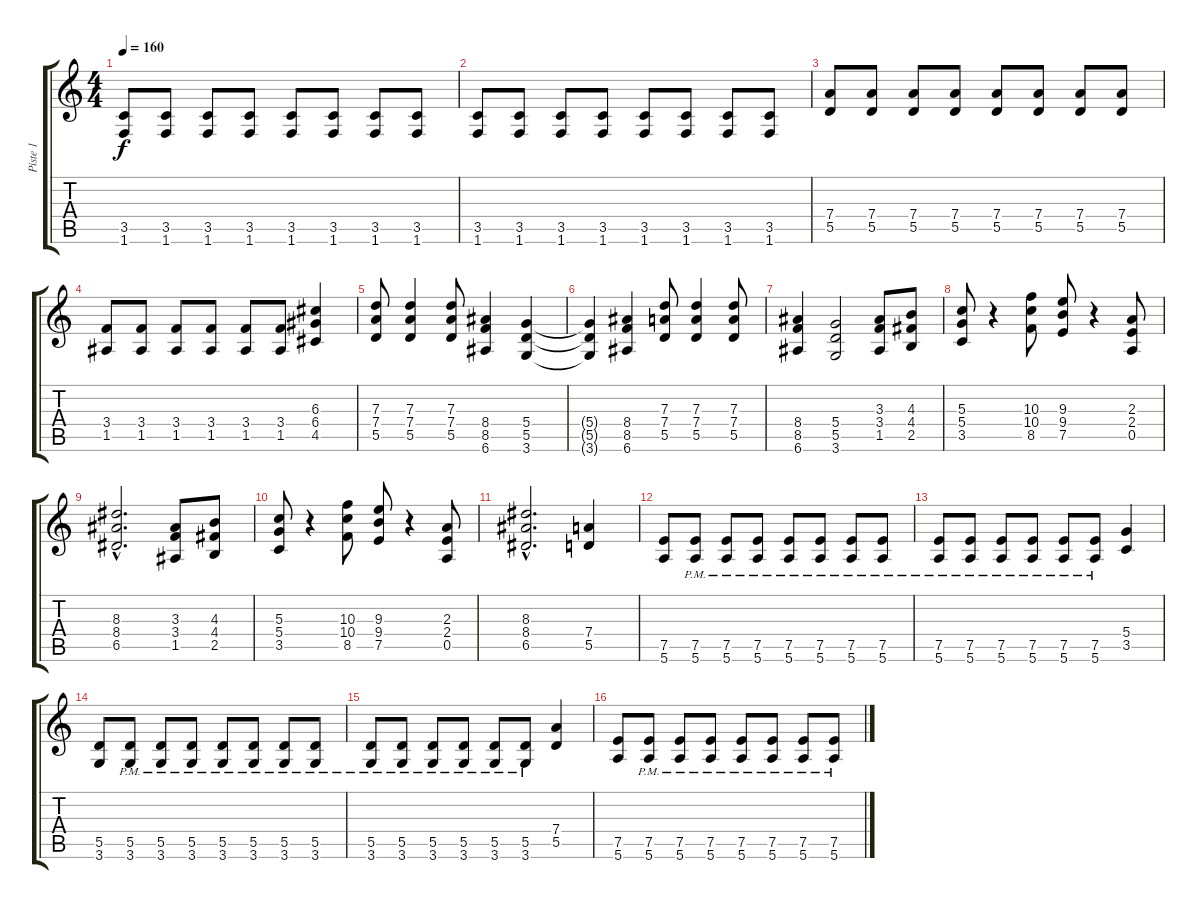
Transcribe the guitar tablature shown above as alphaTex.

\track ("Piste 1" "Piste 1") {instrument distortionguitar}
\staff {score tabs}
\tuning (E4 B3 G3 D3 A2 E2) {hide}
\ts (4 4)
\tempo 160
\clef g2
\ks c
(3.5 1.6).8{dy f} (3.5 1.6).8 (3.5 1.6).8 (3.5 1.6).8 (3.5 1.6).8 (3.5 1.6).8 (3.5 1.6).8 (3.5 1.6).8 |
(3.5 1.6).8 (3.5 1.6).8 (3.5 1.6).8 (3.5 1.6).8 (3.5 1.6).8 (3.5 1.6).8 (3.5 1.6).8 (3.5 1.6).8 |
(7.4 5.5).8 (7.4 5.5).8 (7.4 5.5).8 (7.4 5.5).8 (7.4 5.5).8 (7.4 5.5).8 (7.4 5.5).8 (7.4 5.5).8 |
(3.4 1.5).8 (3.4 1.5).8 (3.4 1.5).8 (3.4 1.5).8 (3.4 1.5).8 (3.4 1.5).8 (6.3 6.4 4.5).4 |
(7.3 7.4 5.5).8 (7.3 7.4 5.5).4 (7.3 7.4 5.5).8 (8.4 8.5 6.6).4 (5.4 5.5 3.6).4 |
(5.4{t} 5.5{t} 3.6{t}).4 (8.4 8.5 6.6).4 (7.3 7.4 5.5).8 (7.3 7.4 5.5).4 (7.3 7.4 5.5).8 |
(8.4 8.5 6.6).4 (5.4 5.5 3.6).2 (3.3 3.4 1.5).8 (4.3 4.4 2.5).8 |
(5.3 5.4 3.5).8 r.4 (10.3 10.4 8.5).8 (9.3 9.4 7.5).8 r.4 (2.3 2.4 0.5).8 |
(8.3{hac} 8.4{hac} 6.5{hac}).2{d} (3.3 3.4 1.5).8 (4.3 4.4 2.5).8 |
(5.3 5.4 3.5).8 r.4 (10.3 10.4 8.5).8 (9.3 9.4 7.5).8 r.4 (2.3 2.4 0.5).8 |
(8.3{hac} 8.4{hac} 6.5{hac}).2{d} (7.4 5.5).4 |
(7.5 5.6).8 (7.5{pm} 5.6{pm}).8 (7.5{pm} 5.6{pm}).8 (7.5{pm} 5.6{pm}).8 (7.5{pm} 5.6{pm}).8 (7.5{pm} 5.6{pm}).8 (7.5{pm} 5.6{pm}).8 (7.5{pm} 5.6{pm}).8 |
(7.5{pm} 5.6{pm}).8 (7.5{pm} 5.6{pm}).8 (7.5{pm} 5.6{pm}).8 (7.5{pm} 5.6{pm}).8 (7.5{pm} 5.6{pm}).8 (7.5{pm} 5.6{pm}).8 (5.4 3.5).4 |
(5.5 3.6).8 (5.5{pm} 3.6{pm}).8 (5.5{pm} 3.6{pm}).8 (5.5{pm} 3.6{pm}).8 (5.5{pm} 3.6{pm}).8 (5.5{pm} 3.6{pm}).8 (5.5{pm} 3.6{pm}).8 (5.5{pm} 3.6{pm}).8 |
(5.5{pm} 3.6{pm}).8 (5.5{pm} 3.6{pm}).8 (5.5{pm} 3.6{pm}).8 (5.5{pm} 3.6{pm}).8 (5.5{pm} 3.6{pm}).8 (5.5{pm} 3.6{pm}).8 (7.4 5.5).4 |
(7.5 5.6).8 (7.5{pm} 5.6{pm}).8 (7.5{pm} 5.6{pm}).8 (7.5{pm} 5.6{pm}).8 (7.5{pm} 5.6{pm}).8 (7.5{pm} 5.6{pm}).8 (7.5{pm} 5.6{pm}).8 (7.5{pm} 5.6{pm}).8
